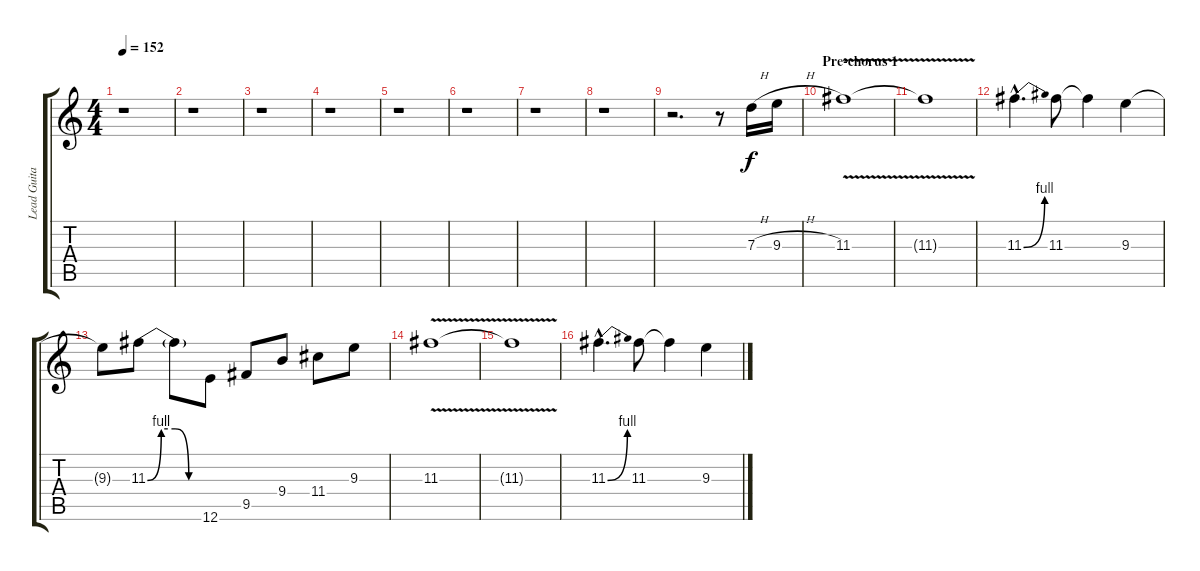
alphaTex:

\track ("Lead Guitar" "Lead Guita") {instrument overdrivenguitar}
\staff {score tabs}
\tuning (E4 B3 G3 D3 A2 E2) {hide}
\ts (4 4)
\tempo 152
\clef g2
\ks c
r.1{dy f} |
r.1 |
r.1 |
r.1 |
r.1 |
r.1 |
r.1 |
r.1 |
r.2{d} r.8 7.3{h}.16 9.3{h}.16 |
\section ("" "Pre-chorus 1")
11.3{v}.1 |
11.3{t}.1 |
11.3{be (bend 0 0 60 4) hac}.4{d} 11.3.8 11.3{t}.4 9.3.4 |
9.3{t}.8 11.3{be (custom 0 0 15 4 30 4 45 0 60 0)}.8 11.3{t}.8 12.6.8 9.5.8 9.4.8 11.4.8 9.3.8 |
11.3{v}.1 |
11.3{t}.1 |
11.3{be (bend 0 0 60 4) hac}.4{d} 11.3.8 11.3{t}.4 9.3.4
